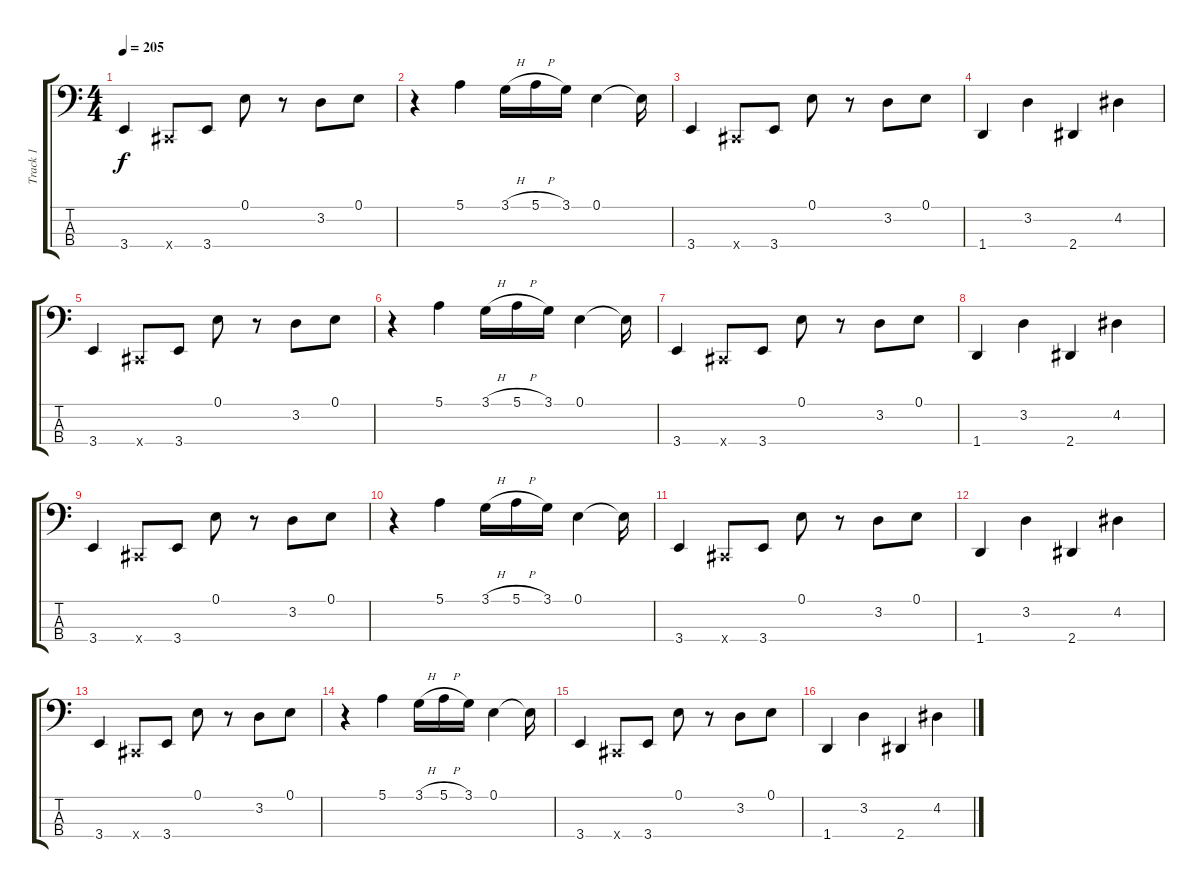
\track ("Track 1" "Track 1") {instrument slapbass1}
\staff {score tabs}
\tuning (E2 B1 Gb1 Db1) {hide}
\ts (4 4)
\tempo 205
\clef f4
\ks c
3.4.4{dy f} 0.4{x}.8 3.4.8 0.1.8 r.8 3.2.8 0.1.8 |
r.4 5.1.4 3.1{h}.16 5.1{h}.16 3.1.16 0.1.4 0.1{t}.16 |
3.4.4 0.4{x}.8 3.4.8 0.1.8 r.8 3.2.8 0.1.8 |
1.4.4 3.2.4 2.4.4 4.2.4 |
3.4.4 0.4{x}.8 3.4.8 0.1.8 r.8 3.2.8 0.1.8 |
r.4 5.1.4 3.1{h}.16 5.1{h}.16 3.1.16 0.1.4 0.1{t}.16 |
3.4.4 0.4{x}.8 3.4.8 0.1.8 r.8 3.2.8 0.1.8 |
1.4.4 3.2.4 2.4.4 4.2.4 |
3.4.4 0.4{x}.8 3.4.8 0.1.8 r.8 3.2.8 0.1.8 |
r.4 5.1.4 3.1{h}.16 5.1{h}.16 3.1.16 0.1.4 0.1{t}.16 |
3.4.4 0.4{x}.8 3.4.8 0.1.8 r.8 3.2.8 0.1.8 |
1.4.4 3.2.4 2.4.4 4.2.4 |
3.4.4 0.4{x}.8 3.4.8 0.1.8 r.8 3.2.8 0.1.8 |
r.4 5.1.4 3.1{h}.16 5.1{h}.16 3.1.16 0.1.4 0.1{t}.16 |
3.4.4 0.4{x}.8 3.4.8 0.1.8 r.8 3.2.8 0.1.8 |
1.4.4 3.2.4 2.4.4 4.2.4
